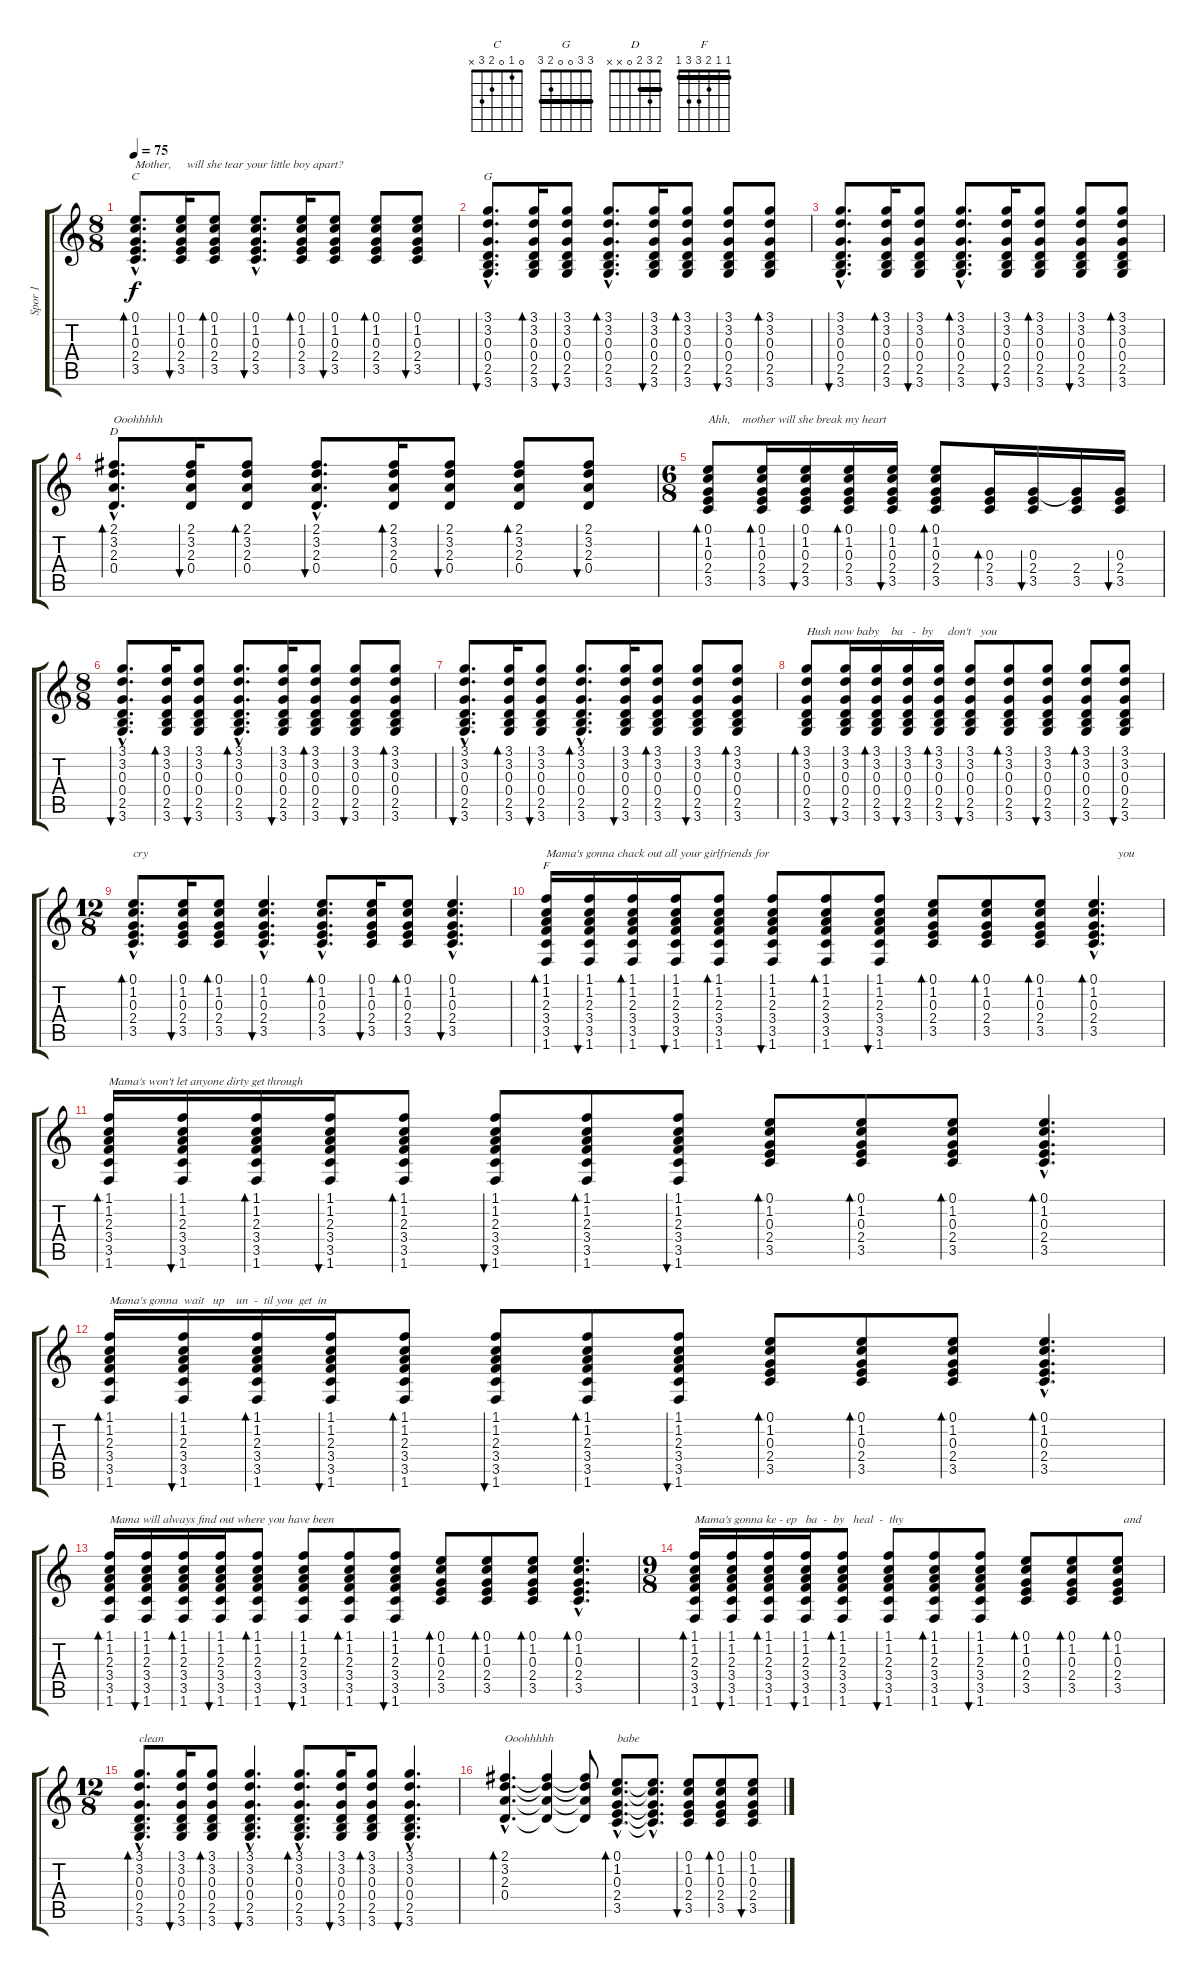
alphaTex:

\track ("Spor 1" "Spor 1") {instrument acousticguitarsteel}
\staff {score tabs}
\tuning (E4 B3 G3 D3 A2 E2) {hide}
\chord ("C" 0 1 0 2 3 x)
\chord ("G" 3 3 0 0 2 3) {barre 3}
\chord ("D" 2 3 2 0 x x) {barre 2}
\chord ("F" 1 1 2 3 3 1) {barre 1}
\ts (8 8)
\tempo 75
\clef g2
\ks c
(0.1{hac} 1.2{hac} 0.3{hac} 2.4{hac} 3.5{hac}).8{d bd 30 ch "C" txt "Mother,     will she tear your little boy apart?" dy f} (0.1 1.2 0.3 2.4 3.5).16{bu 30} (0.1 1.2 0.3 2.4 3.5).8{bd 30} (0.1{hac} 1.2{hac} 0.3{hac} 2.4{hac} 3.5{hac}).8{d bu 30} (0.1 1.2 0.3 2.4 3.5).16{bd 30} (0.1 1.2 0.3 2.4 3.5).8{bu 30} (0.1 1.2 0.3 2.4 3.5).8{bd 30} (0.1 1.2 0.3 2.4 3.5).8{bu 30} |
(3.1{hac} 3.2{hac} 0.3{hac} 0.4{hac} 2.5{hac} 3.6{hac}).8{d bu 30 ch "G"} (3.1 3.2 0.3 0.4 2.5 3.6).16{bd 30} (3.1 3.2 0.3 0.4 2.5 3.6).8{bu 30} (3.1{hac} 3.2{hac} 0.3{hac} 0.4{hac} 2.5{hac} 3.6{hac}).8{d bd 30} (3.1 3.2 0.3 0.4 2.5 3.6).16{bu 30} (3.1 3.2 0.3 0.4 2.5 3.6).8{bd 30} (3.1 3.2 0.3 0.4 2.5 3.6).8{bu 30} (3.1 3.2 0.3 0.4 2.5 3.6).8{bd 30} |
(3.1{hac} 3.2{hac} 0.3{hac} 0.4{hac} 2.5{hac} 3.6{hac}).8{d bu 30} (3.1 3.2 0.3 0.4 2.5 3.6).16{bd 30} (3.1 3.2 0.3 0.4 2.5 3.6).8{bu 30} (3.1{hac} 3.2{hac} 0.3{hac} 0.4{hac} 2.5{hac} 3.6{hac}).8{d bd 30} (3.1 3.2 0.3 0.4 2.5 3.6).16{bu 30} (3.1 3.2 0.3 0.4 2.5 3.6).8{bd 30} (3.1 3.2 0.3 0.4 2.5 3.6).8{bu 30} (3.1 3.2 0.3 0.4 2.5 3.6).8{bd 30} |
(2.1{hac} 3.2{hac} 2.3{hac} 0.4{hac}).8{d bd 30 ch "D" txt "Ooohhhhh"} (2.1 3.2 2.3 0.4).16{bu 30} (2.1 3.2 2.3 0.4).8{bd 30} (2.1{hac} 3.2{hac} 2.3{hac} 0.4{hac}).8{d bu 30} (2.1 3.2 2.3 0.4).16{bd 30} (2.1 3.2 2.3 0.4).8{bu 30} (2.1 3.2 2.3 0.4).8{bd 30} (2.1 3.2 2.3 0.4).8{bu 30} |
\ts (6 8)
(0.1 1.2 0.3 2.4 3.5).8{bd 30 txt "Ahh,    mother will she break my heart"} (0.1 1.2 0.3 2.4 3.5).16{bd 30} (0.1 1.2 0.3 2.4 3.5).16{bu 30} (0.1 1.2 0.3 2.4 3.5).16{bd 30} (0.1 1.2 0.3 2.4 3.5).16{bu 30} (0.1 1.2 0.3 2.4 3.5).8{bd 30} (0.3 2.4 3.5).16{bd 30} (0.3 2.4 3.5).16{bu 30} (0.3{t} 2.4 3.5).16 (0.3 2.4 3.5).16{bu 30} |
\ts (8 8)
(3.1{hac} 3.2{hac} 0.3{hac} 0.4{hac} 2.5{hac} 3.6{hac}).8{d bu 30} (3.1 3.2 0.3 0.4 2.5 3.6).16{bd 30} (3.1 3.2 0.3 0.4 2.5 3.6).8{bu 30} (3.1{hac} 3.2{hac} 0.3{hac} 0.4{hac} 2.5{hac} 3.6{hac}).8{d bd 30} (3.1 3.2 0.3 0.4 2.5 3.6).16{bu 30} (3.1 3.2 0.3 0.4 2.5 3.6).8{bd 30} (3.1 3.2 0.3 0.4 2.5 3.6).8{bu 30} (3.1 3.2 0.3 0.4 2.5 3.6).8{bd 30} |
(3.1{hac} 3.2{hac} 0.3{hac} 0.4{hac} 2.5{hac} 3.6{hac}).8{d bu 30} (3.1 3.2 0.3 0.4 2.5 3.6).16{bd 30} (3.1 3.2 0.3 0.4 2.5 3.6).8{bu 30} (3.1{hac} 3.2{hac} 0.3{hac} 0.4{hac} 2.5{hac} 3.6{hac}).8{d bd 30} (3.1 3.2 0.3 0.4 2.5 3.6).16{bu 30} (3.1 3.2 0.3 0.4 2.5 3.6).8{bd 30} (3.1 3.2 0.3 0.4 2.5 3.6).8{bu 30} (3.1 3.2 0.3 0.4 2.5 3.6).8{bd 30} |
(3.1 3.2 0.3 0.4 2.5 3.6).8{bd 30 txt "Hush now baby    ba   -  by     don't   you"} (3.1 3.2 0.3 0.4 2.5 3.6).16{bu 30} (3.1 3.2 0.3 0.4 2.5 3.6).16{bd 30} (3.1 3.2 0.3 0.4 2.5 3.6).16{bu 30} (3.1 3.2 0.3 0.4 2.5 3.6).16{bd 30} (3.1 3.2 0.3 0.4 2.5 3.6).8{bu 30} (3.1 3.2 0.3 0.4 2.5 3.6).8{bd 30} (3.1 3.2 0.3 0.4 2.5 3.6).8{bu 30} (3.1 3.2 0.3 0.4 2.5 3.6).8{bd 30} (3.1 3.2 0.3 0.4 2.5 3.6).8{bu 30} |
\ts (12 8)
(0.1{hac} 1.2{hac} 0.3{hac} 2.4{hac} 3.5{hac}).8{d bd 30 txt "cry"} (0.1 1.2 0.3 2.4 3.5).16{bu 30} (0.1 1.2 0.3 2.4 3.5).8{bd 30} (0.1{hac} 1.2{hac} 0.3{hac} 2.4{hac} 3.5{hac}).4{d bu 30} (0.1{hac} 1.2{hac} 0.3{hac} 2.4{hac} 3.5{hac}).8{d bd 30} (0.1 1.2 0.3 2.4 3.5).16{bu 30} (0.1 1.2 0.3 2.4 3.5).8{bd 30} (0.1{hac} 1.2{hac} 0.3{hac} 2.4{hac} 3.5{hac}).4{d bu 30} |
(1.1 1.2 2.3 3.4 3.5 1.6).16{bd 30 ch "F" txt "Mama's gonna chack out all your girlfriends for"} (1.1 1.2 2.3 3.4 3.5 1.6).16{bu 30} (1.1 1.2 2.3 3.4 3.5 1.6).16{bd 30} (1.1 1.2 2.3 3.4 3.5 1.6).16{bu 30} (1.1 1.2 2.3 3.4 3.5 1.6).8{bd 30} (1.1 1.2 2.3 3.4 3.5 1.6).8{bu 30} (1.1 1.2 2.3 3.4 3.5 1.6).8{bd 30} (1.1 1.2 2.3 3.4 3.5 1.6).8{bu 30} (0.1 1.2 0.3 2.4 3.5).8{bd 30} (0.1 1.2 0.3 2.4 3.5).8{bd 30} (0.1 1.2 0.3 2.4 3.5).8{bd 30} (0.1{hac} 1.2{hac} 0.3{hac} 2.4{hac} 3.5{hac}).4{d bd 30 txt "        you"} |
(1.1 1.2 2.3 3.4 3.5 1.6).16{bd 30 txt "Mama's won't let anyone dirty get through"} (1.1 1.2 2.3 3.4 3.5 1.6).16{bu 30} (1.1 1.2 2.3 3.4 3.5 1.6).16{bd 30} (1.1 1.2 2.3 3.4 3.5 1.6).16{bu 30} (1.1 1.2 2.3 3.4 3.5 1.6).8{bd 30} (1.1 1.2 2.3 3.4 3.5 1.6).8{bu 30} (1.1 1.2 2.3 3.4 3.5 1.6).8{bd 30} (1.1 1.2 2.3 3.4 3.5 1.6).8{bu 30} (0.1 1.2 0.3 2.4 3.5).8{bd 30} (0.1 1.2 0.3 2.4 3.5).8{bd 30} (0.1 1.2 0.3 2.4 3.5).8{bd 30} (0.1{hac} 1.2{hac} 0.3{hac} 2.4{hac} 3.5{hac}).4{d bd 30} |
(1.1 1.2 2.3 3.4 3.5 1.6).16{bd 30 txt "Mama's gonna  wait   up    un  -  til you  get  in"} (1.1 1.2 2.3 3.4 3.5 1.6).16{bu 30} (1.1 1.2 2.3 3.4 3.5 1.6).16{bd 30} (1.1 1.2 2.3 3.4 3.5 1.6).16{bu 30} (1.1 1.2 2.3 3.4 3.5 1.6).8{bd 30} (1.1 1.2 2.3 3.4 3.5 1.6).8{bu 30} (1.1 1.2 2.3 3.4 3.5 1.6).8{bd 30} (1.1 1.2 2.3 3.4 3.5 1.6).8{bu 30} (0.1 1.2 0.3 2.4 3.5).8{bd 30} (0.1 1.2 0.3 2.4 3.5).8{bd 30} (0.1 1.2 0.3 2.4 3.5).8{bd 30} (0.1{hac} 1.2{hac} 0.3{hac} 2.4{hac} 3.5{hac}).4{d bd 30} |
(1.1 1.2 2.3 3.4 3.5 1.6).16{bd 30 txt "Mama will always find out where you have been"} (1.1 1.2 2.3 3.4 3.5 1.6).16{bu 30} (1.1 1.2 2.3 3.4 3.5 1.6).16{bd 30} (1.1 1.2 2.3 3.4 3.5 1.6).16{bu 30} (1.1 1.2 2.3 3.4 3.5 1.6).8{bd 30} (1.1 1.2 2.3 3.4 3.5 1.6).8{bu 30} (1.1 1.2 2.3 3.4 3.5 1.6).8{bd 30} (1.1 1.2 2.3 3.4 3.5 1.6).8{bu 30} (0.1 1.2 0.3 2.4 3.5).8{bd 30} (0.1 1.2 0.3 2.4 3.5).8{bd 30} (0.1 1.2 0.3 2.4 3.5).8{bd 30} (0.1{hac} 1.2{hac} 0.3{hac} 2.4{hac} 3.5{hac}).4{d bd 30} |
\ts (9 8)
(1.1 1.2 2.3 3.4 3.5 1.6).16{bd 30 txt "Mama's gonna ke - ep   ba  -  by   heal  -  thy"} (1.1 1.2 2.3 3.4 3.5 1.6).16{bu 30} (1.1 1.2 2.3 3.4 3.5 1.6).16{bd 30} (1.1 1.2 2.3 3.4 3.5 1.6).16{bu 30} (1.1 1.2 2.3 3.4 3.5 1.6).8{bd 30} (1.1 1.2 2.3 3.4 3.5 1.6).8{bu 30} (1.1 1.2 2.3 3.4 3.5 1.6).8{bd 30} (1.1 1.2 2.3 3.4 3.5 1.6).8{bu 30} (0.1 1.2 0.3 2.4 3.5).8{bd 30} (0.1 1.2 0.3 2.4 3.5).8{bd 30} (0.1 1.2 0.3 2.4 3.5).8{bd 30 txt "  and"} |
\ts (12 8)
(3.1{hac} 3.2{hac} 0.3{hac} 0.4{hac} 2.5{hac} 3.6{hac}).8{d bd 30 txt "clean"} (3.1 3.2 0.3 0.4 2.5 3.6).16{bu 30} (3.1 3.2 0.3 0.4 2.5 3.6).8{bd 30} (3.1{hac} 3.2{hac} 0.3{hac} 0.4{hac} 2.5{hac} 3.6{hac}).4{d bu 30} (3.1{hac} 3.2{hac} 0.3{hac} 0.4{hac} 2.5{hac} 3.6{hac}).8{d bd 30} (3.1 3.2 0.3 0.4 2.5 3.6).16{bu 30} (3.1 3.2 0.3 0.4 2.5 3.6).8{bd 30} (3.1{hac} 3.2{hac} 0.3{hac} 0.4{hac} 2.5{hac} 3.6{hac}).4{d bu 30} |
(2.1{hac} 3.2{hac} 2.3{hac} 0.4{hac}).4{d bd 30 txt "Ooohhhhh"} (2.1{t} 3.2{t} 2.3{t} 0.4{t}).4 (2.1{t} 3.2{t} 2.3{t} 0.4{t}).8 (0.1{hac} 1.2{hac} 0.3{hac} 2.4{hac} 3.5{hac}).8{d bd 30 txt "babe"} (0.1{hac t} 1.2{hac t} 0.3{hac t} 2.4{hac t} 3.5{hac t}).8{d} (0.1 1.2 0.3 2.4 3.5).8{bu 30} (0.1 1.2 0.3 2.4 3.5).8{bd 30} (0.1 1.2 0.3 2.4 3.5).8{bu 30}
